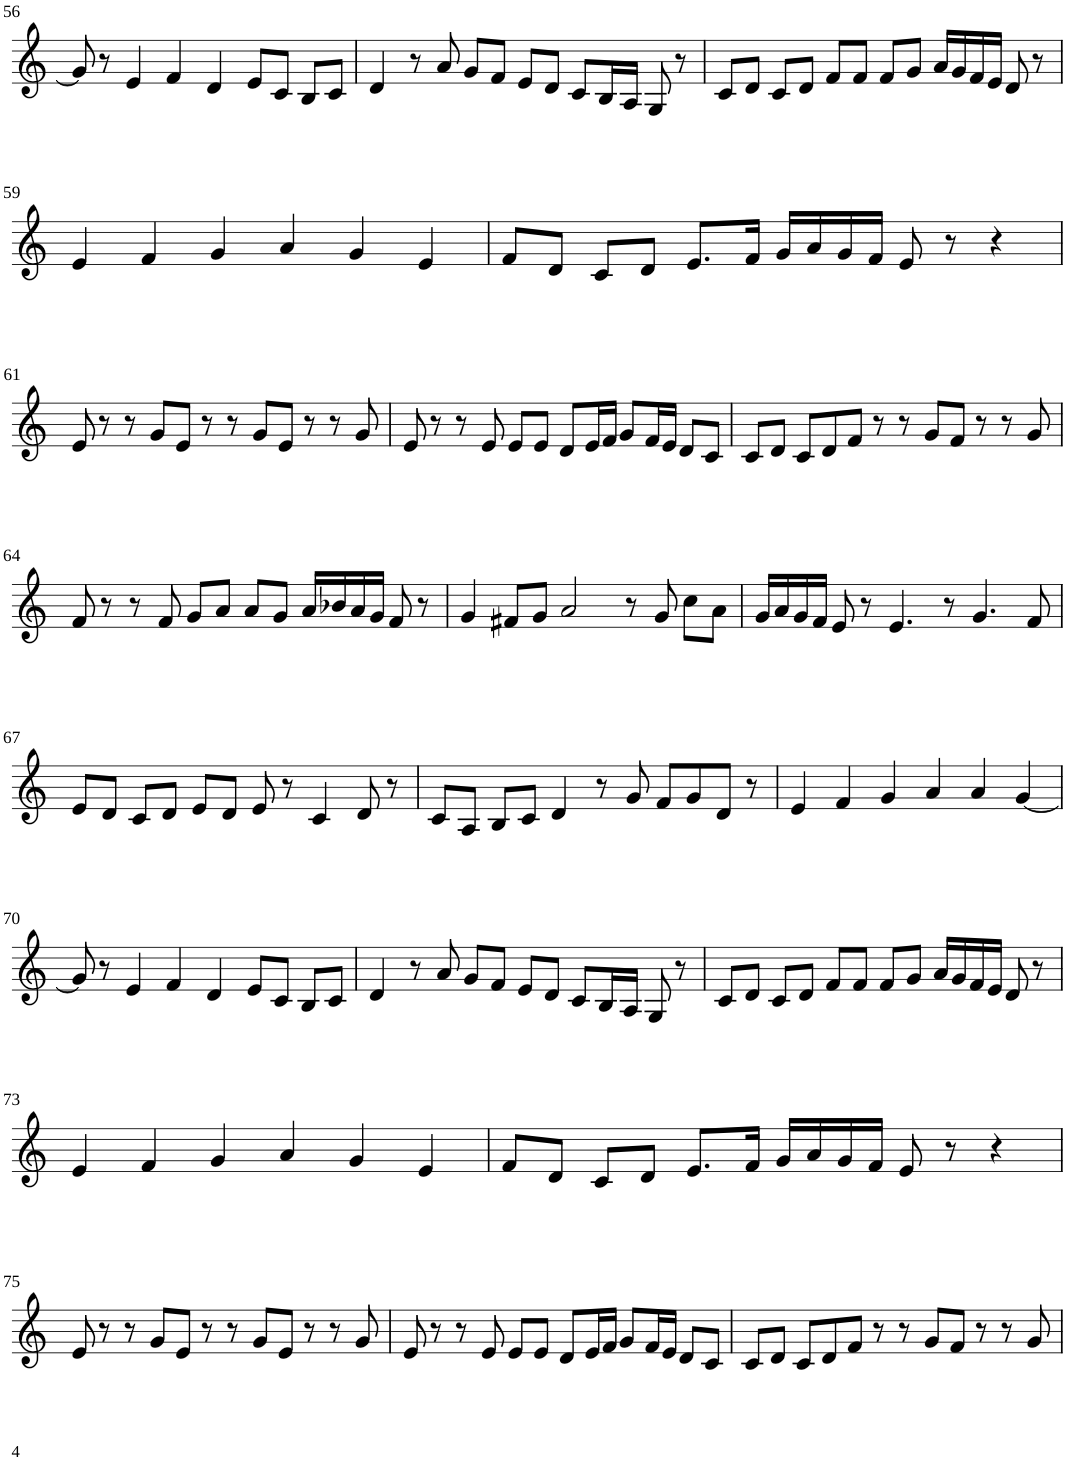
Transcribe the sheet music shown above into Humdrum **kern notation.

**kern
*part1
*staff1
*I"Violin
!!LO:PB:g=z
*clefG2
*k[]
*M6/4
=56
8g/]
8r
4e/
4f/
4d/
8e/L
8c/J
8B/L
8c/J
=57
4d/
8r
8a/
8g/L
8f/J
8e/L
8d/J
8c/L
16B/L
16A/JJ
8G/
8r
=58
8c/L
8d/J
8c/L
8d/J
8f/L
8f/J
8f/L
8g/J
16a/LL
16g/
16f/
16e/JJ
8d/
8r
!!LO:LB:g=z
=59
4e/
4f/
4g/
4a/
4g/
4e/
=60
8f/L
8d/J
8c/L
8d/J
8.e/L
16f/Jk
16g/LL
16a/
16g/
16f/JJ
8e/
8r
4r
!!LO:LB:g=z
=61
8e/
8r
8r
8g/L
8e/J
8r
8r
8g/L
8e/J
8r
8r
8g/
=62
8e/
8r
8r
8e/
8e/L
8e/J
8d/L
16e/L
16f/JJ
8g/L
16f/L
16e/JJ
8d/L
8c/J
=63
8c/L
8d/J
8c/L
8d/
8f/J
8r
8r
8g/L
8f/J
8r
8r
8g/
!!LO:LB:g=z
=64
8f/
8r
8r
8f/
8g/L
8a/J
8a/L
8g/J
16a/LL
16b-X/
16a/
16g/JJ
8f/
8r
=65
4g/
8f#X/L
8g/J
2a/
8r
8g/
8cc\L
8a\J
=66
16g/LL
16a/
16g/
16f/JJ
8e/
8r
4.e/
8r
4.g/
8f/
!!LO:LB:g=z
=67
8e/L
8d/J
8c/L
8d/J
8e/L
8d/J
8e/
8r
4c/
8d/
8r
=68
8c/L
8A/J
8B/L
8c/J
4d/
8r
8g/
8f/L
8g/
8d/J
8r
=69
4e/
4f/
4g/
4a/
4a/
[4g/
!!LO:LB:g=z
=70
8g/]
8r
4e/
4f/
4d/
8e/L
8c/J
8B/L
8c/J
=71
4d/
8r
8a/
8g/L
8f/J
8e/L
8d/J
8c/L
16B/L
16A/JJ
8G/
8r
=72
8c/L
8d/J
8c/L
8d/J
8f/L
8f/J
8f/L
8g/J
16a/LL
16g/
16f/
16e/JJ
8d/
8r
!!LO:LB:g=z
=73
4e/
4f/
4g/
4a/
4g/
4e/
=74
8f/L
8d/J
8c/L
8d/J
8.e/L
16f/Jk
16g/LL
16a/
16g/
16f/JJ
8e/
8r
4r
!!LO:LB:g=z
=75
8e/
8r
8r
8g/L
8e/J
8r
8r
8g/L
8e/J
8r
8r
8g/
=76
8e/
8r
8r
8e/
8e/L
8e/J
8d/L
16e/L
16f/JJ
8g/L
16f/L
16e/JJ
8d/L
8c/J
=77
8c/L
8d/J
8c/L
8d/
8f/J
8r
8r
8g/L
8f/J
8r
8r
8g/
=
*-
